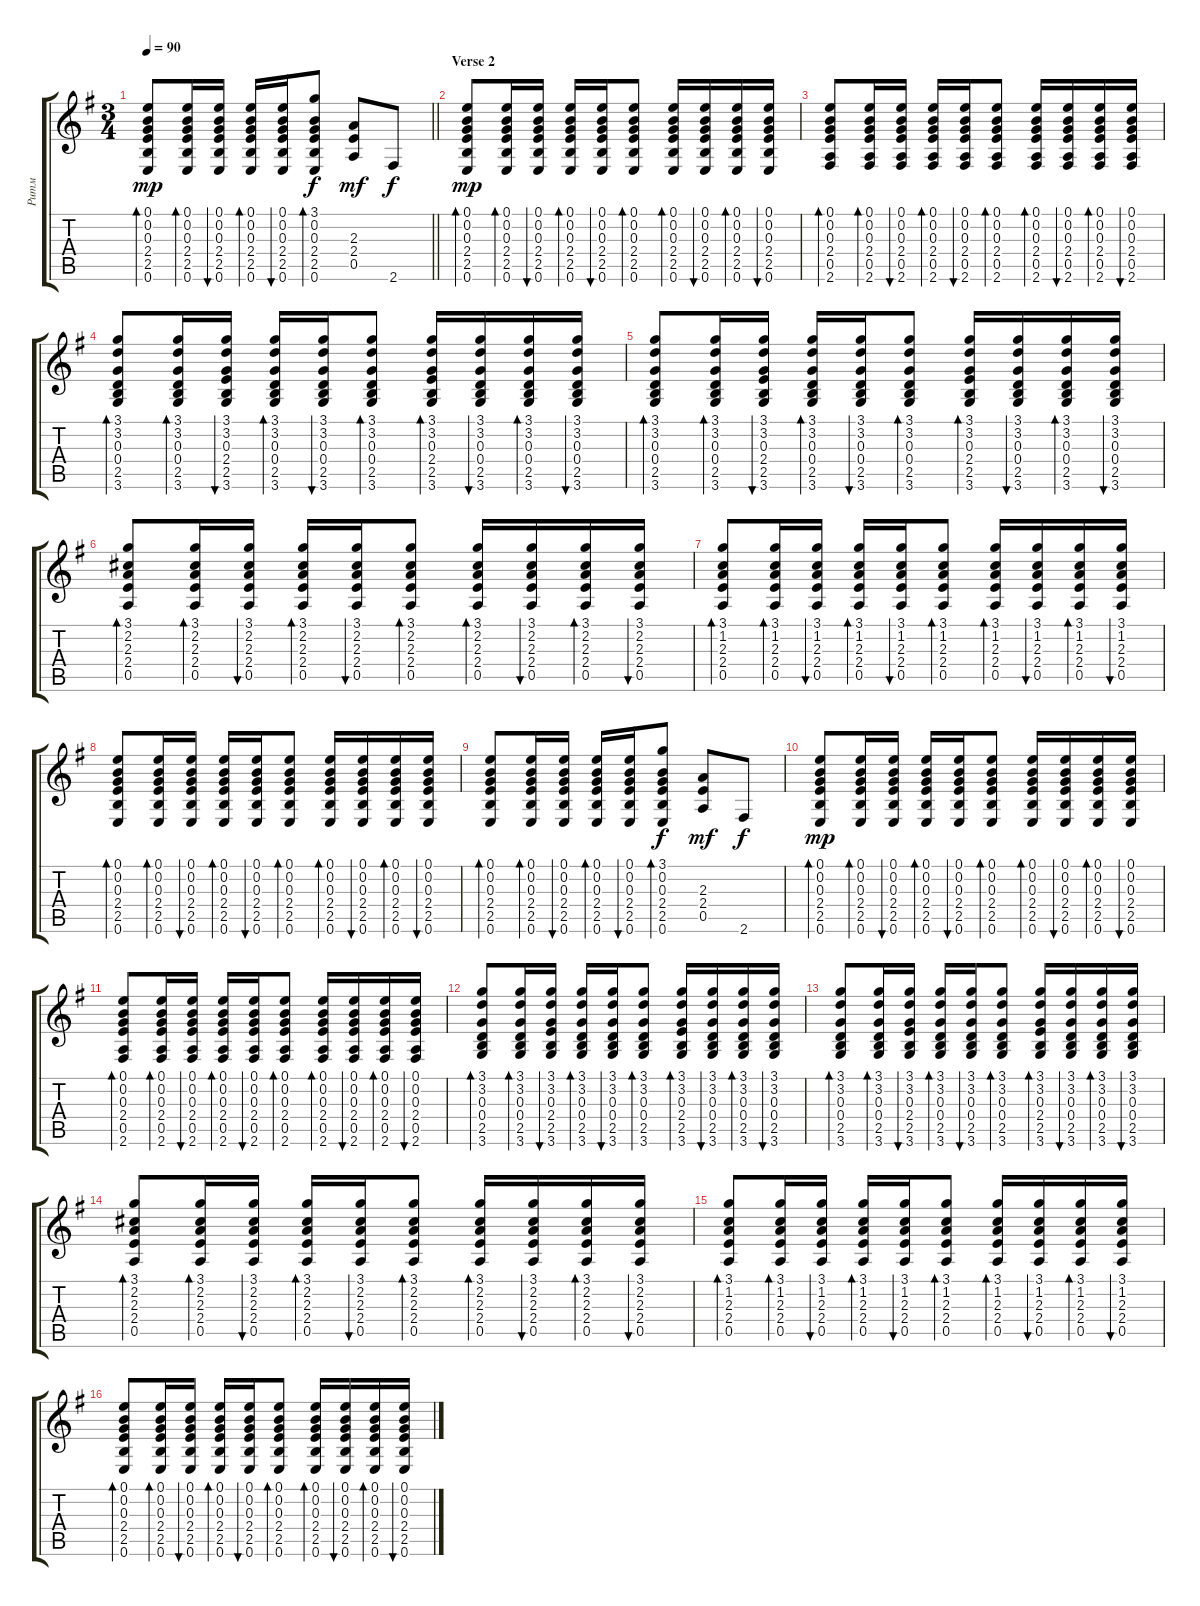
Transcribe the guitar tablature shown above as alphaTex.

\track ("Ритм" "Ритм") {instrument acousticguitarsteel}
\staff {score tabs}
\tuning (E4 B3 G3 D3 A2 E2) {hide}
\ts (3 4)
\tempo 90
\clef g2
\barLineRight lightlight
\ks eminor
(0.1 0.2 0.3 2.4 2.5 0.6).8{bd 30 dy mp} (0.1 0.2 0.3 2.4 2.5 0.6).16{bd 30} (0.1 0.2 0.3 2.4 2.5 0.6).16{bu 30} (0.1 0.2 0.3 2.4 2.5 0.6).16{bd 30} (0.1 0.2 0.3 2.4 2.5 0.6).16{bu 30} (3.1 0.2 0.3 2.4 2.5 0.6).8{bd 30 dy f} (2.3 2.4 0.5).8{dy mf} 2.6.8{dy f} |
\section ("" "Verse 2")
(0.1 0.2 0.3 2.4 2.5 0.6).8{bd 30 dy mp} (0.1 0.2 0.3 2.4 2.5 0.6).16{bd 30} (0.1 0.2 0.3 2.4 2.5 0.6).16{bu 30} (0.1 0.2 0.3 2.4 2.5 0.6).16{bd 30} (0.1 0.2 0.3 2.4 2.5 0.6).16{bu 30} (0.1 0.2 0.3 2.4 2.5 0.6).8{bd 30} (0.1 0.2 0.3 2.4 2.5 0.6).16{bd 30} (0.1 0.2 0.3 2.4 2.5 0.6).16{bu 30} (0.1 0.2 0.3 2.4 2.5 0.6).16{bd 30} (0.1 0.2 0.3 2.4 2.5 0.6).16{bu 30} |
(0.1 0.2 0.3 2.4 0.5 2.6).8{bd 30} (0.1 0.2 0.3 2.4 0.5 2.6).16{bd 30} (0.1 0.2 0.3 2.4 0.5 2.6).16{bu 30} (0.1 0.2 0.3 2.4 0.5 2.6).16{bd 30} (0.1 0.2 0.3 2.4 0.5 2.6).16{bu 30} (0.1 0.2 0.3 2.4 0.5 2.6).8{bd 30} (0.1 0.2 0.3 2.4 0.5 2.6).16{bd 30} (0.1 0.2 0.3 2.4 0.5 2.6).16{bu 30} (0.1 0.2 0.3 2.4 0.5 2.6).16{bd 30} (0.1 0.2 0.3 2.4 0.5 2.6).16{bu 30} |
(3.1 3.2 0.3 0.4 2.5 3.6).8{bd 30} (3.1 3.2 0.3 0.4 2.5 3.6).16{bd 30} (3.1 3.2 0.3 2.4 2.5 3.6).16{bu 30} (3.1 3.2 0.3 0.4 2.5 3.6).16{bd 30} (3.1 3.2 0.3 0.4 2.5 3.6).16{bu 30} (3.1 3.2 0.3 0.4 2.5 3.6).8{bd 30} (3.1 3.2 0.3 2.4 2.5 3.6).16{bd 30} (3.1 3.2 0.3 0.4 2.5 3.6).16{bu 30} (3.1 3.2 0.3 0.4 2.5 3.6).16{bd 30} (3.1 3.2 0.3 0.4 2.5 3.6).16{bu 30} |
(3.1 3.2 0.3 0.4 2.5 3.6).8{bd 30} (3.1 3.2 0.3 0.4 2.5 3.6).16{bd 30} (3.1 3.2 0.3 2.4 2.5 3.6).16{bu 30} (3.1 3.2 0.3 0.4 2.5 3.6).16{bd 30} (3.1 3.2 0.3 0.4 2.5 3.6).16{bu 30} (3.1 3.2 0.3 0.4 2.5 3.6).8{bd 30} (3.1 3.2 0.3 2.4 2.5 3.6).16{bd 30} (3.1 3.2 0.3 0.4 2.5 3.6).16{bu 30} (3.1 3.2 0.3 0.4 2.5 3.6).16{bd 30} (3.1 3.2 0.3 0.4 2.5 3.6).16{bu 30} |
(3.1 2.2 2.3 2.4 0.5).8{bd 30} (3.1 2.2 2.3 2.4 0.5).16{bd 30} (3.1 2.2 2.3 2.4 0.5).16{bu 30} (3.1 2.2 2.3 2.4 0.5).16{bd 30} (3.1 2.2 2.3 2.4 0.5).16{bu 30} (3.1 2.2 2.3 2.4 0.5).8{bd 30} (3.1 2.2 2.3 2.4 0.5).16{bd 30} (3.1 2.2 2.3 2.4 0.5).16{bu 30} (3.1 2.2 2.3 2.4 0.5).16{bd 30} (3.1 2.2 2.3 2.4 0.5).16{bu 30} |
(3.1 1.2 2.3 2.4 0.5).8{bd 30} (3.1 1.2 2.3 2.4 0.5).16{bd 30} (3.1 1.2 2.3 2.4 0.5).16{bu 30} (3.1 1.2 2.3 2.4 0.5).16{bd 30} (3.1 1.2 2.3 2.4 0.5).16{bu 30} (3.1 1.2 2.3 2.4 0.5).8{bd 30} (3.1 1.2 2.3 2.4 0.5).16{bd 30} (3.1 1.2 2.3 2.4 0.5).16{bu 30} (3.1 1.2 2.3 2.4 0.5).16{bd 30} (3.1 1.2 2.3 2.4 0.5).16{bu 30} |
(0.1 0.2 0.3 2.4 2.5 0.6).8{bd 30} (0.1 0.2 0.3 2.4 2.5 0.6).16{bd 30} (0.1 0.2 0.3 2.4 2.5 0.6).16{bu 30} (0.1 0.2 0.3 2.4 2.5 0.6).16{bd 30} (0.1 0.2 0.3 2.4 2.5 0.6).16{bu 30} (0.1 0.2 0.3 2.4 2.5 0.6).8{bd 30} (0.1 0.2 0.3 2.4 2.5 0.6).16{bd 30} (0.1 0.2 0.3 2.4 2.5 0.6).16{bu 30} (0.1 0.2 0.3 2.4 2.5 0.6).16{bd 30} (0.1 0.2 0.3 2.4 2.5 0.6).16{bu 30} |
(0.1 0.2 0.3 2.4 2.5 0.6).8{bd 30} (0.1 0.2 0.3 2.4 2.5 0.6).16{bd 30} (0.1 0.2 0.3 2.4 2.5 0.6).16{bu 30} (0.1 0.2 0.3 2.4 2.5 0.6).16{bd 30} (0.1 0.2 0.3 2.4 2.5 0.6).16{bu 30} (3.1 0.2 0.3 2.4 2.5 0.6).8{bd 30 dy f} (2.3 2.4 0.5).8{dy mf} 2.6.8{dy f} |
(0.1 0.2 0.3 2.4 2.5 0.6).8{bd 30 dy mp} (0.1 0.2 0.3 2.4 2.5 0.6).16{bd 30} (0.1 0.2 0.3 2.4 2.5 0.6).16{bu 30} (0.1 0.2 0.3 2.4 2.5 0.6).16{bd 30} (0.1 0.2 0.3 2.4 2.5 0.6).16{bu 30} (0.1 0.2 0.3 2.4 2.5 0.6).8{bd 30} (0.1 0.2 0.3 2.4 2.5 0.6).16{bd 30} (0.1 0.2 0.3 2.4 2.5 0.6).16{bu 30} (0.1 0.2 0.3 2.4 2.5 0.6).16{bd 30} (0.1 0.2 0.3 2.4 2.5 0.6).16{bu 30} |
(0.1 0.2 0.3 2.4 0.5 2.6).8{bd 30} (0.1 0.2 0.3 2.4 0.5 2.6).16{bd 30} (0.1 0.2 0.3 2.4 0.5 2.6).16{bu 30} (0.1 0.2 0.3 2.4 0.5 2.6).16{bd 30} (0.1 0.2 0.3 2.4 0.5 2.6).16{bu 30} (0.1 0.2 0.3 2.4 0.5 2.6).8{bd 30} (0.1 0.2 0.3 2.4 0.5 2.6).16{bd 30} (0.1 0.2 0.3 2.4 0.5 2.6).16{bu 30} (0.1 0.2 0.3 2.4 0.5 2.6).16{bd 30} (0.1 0.2 0.3 2.4 0.5 2.6).16{bu 30} |
(3.1 3.2 0.3 0.4 2.5 3.6).8{bd 30} (3.1 3.2 0.3 0.4 2.5 3.6).16{bd 30} (3.1 3.2 0.3 2.4 2.5 3.6).16{bu 30} (3.1 3.2 0.3 0.4 2.5 3.6).16{bd 30} (3.1 3.2 0.3 0.4 2.5 3.6).16{bu 30} (3.1 3.2 0.3 0.4 2.5 3.6).8{bd 30} (3.1 3.2 0.3 2.4 2.5 3.6).16{bd 30} (3.1 3.2 0.3 0.4 2.5 3.6).16{bu 30} (3.1 3.2 0.3 0.4 2.5 3.6).16{bd 30} (3.1 3.2 0.3 0.4 2.5 3.6).16{bu 30} |
(3.1 3.2 0.3 0.4 2.5 3.6).8{bd 30} (3.1 3.2 0.3 0.4 2.5 3.6).16{bd 30} (3.1 3.2 0.3 2.4 2.5 3.6).16{bu 30} (3.1 3.2 0.3 0.4 2.5 3.6).16{bd 30} (3.1 3.2 0.3 0.4 2.5 3.6).16{bu 30} (3.1 3.2 0.3 0.4 2.5 3.6).8{bd 30} (3.1 3.2 0.3 2.4 2.5 3.6).16{bd 30} (3.1 3.2 0.3 0.4 2.5 3.6).16{bu 30} (3.1 3.2 0.3 0.4 2.5 3.6).16{bd 30} (3.1 3.2 0.3 0.4 2.5 3.6).16{bu 30} |
(3.1 2.2 2.3 2.4 0.5).8{bd 30} (3.1 2.2 2.3 2.4 0.5).16{bd 30} (3.1 2.2 2.3 2.4 0.5).16{bu 30} (3.1 2.2 2.3 2.4 0.5).16{bd 30} (3.1 2.2 2.3 2.4 0.5).16{bu 30} (3.1 2.2 2.3 2.4 0.5).8{bd 30} (3.1 2.2 2.3 2.4 0.5).16{bd 30} (3.1 2.2 2.3 2.4 0.5).16{bu 30} (3.1 2.2 2.3 2.4 0.5).16{bd 30} (3.1 2.2 2.3 2.4 0.5).16{bu 30} |
(3.1 1.2 2.3 2.4 0.5).8{bd 30} (3.1 1.2 2.3 2.4 0.5).16{bd 30} (3.1 1.2 2.3 2.4 0.5).16{bu 30} (3.1 1.2 2.3 2.4 0.5).16{bd 30} (3.1 1.2 2.3 2.4 0.5).16{bu 30} (3.1 1.2 2.3 2.4 0.5).8{bd 30} (3.1 1.2 2.3 2.4 0.5).16{bd 30} (3.1 1.2 2.3 2.4 0.5).16{bu 30} (3.1 1.2 2.3 2.4 0.5).16{bd 30} (3.1 1.2 2.3 2.4 0.5).16{bu 30} |
(0.1 0.2 0.3 2.4 2.5 0.6).8{bd 30} (0.1 0.2 0.3 2.4 2.5 0.6).16{bd 30} (0.1 0.2 0.3 2.4 2.5 0.6).16{bu 30} (0.1 0.2 0.3 2.4 2.5 0.6).16{bd 30} (0.1 0.2 0.3 2.4 2.5 0.6).16{bu 30} (0.1 0.2 0.3 2.4 2.5 0.6).8{bd 30} (0.1 0.2 0.3 2.4 2.5 0.6).16{bd 30} (0.1 0.2 0.3 2.4 2.5 0.6).16{bu 30} (0.1 0.2 0.3 2.4 2.5 0.6).16{bd 30} (0.1 0.2 0.3 2.4 2.5 0.6).16{bu 30}
